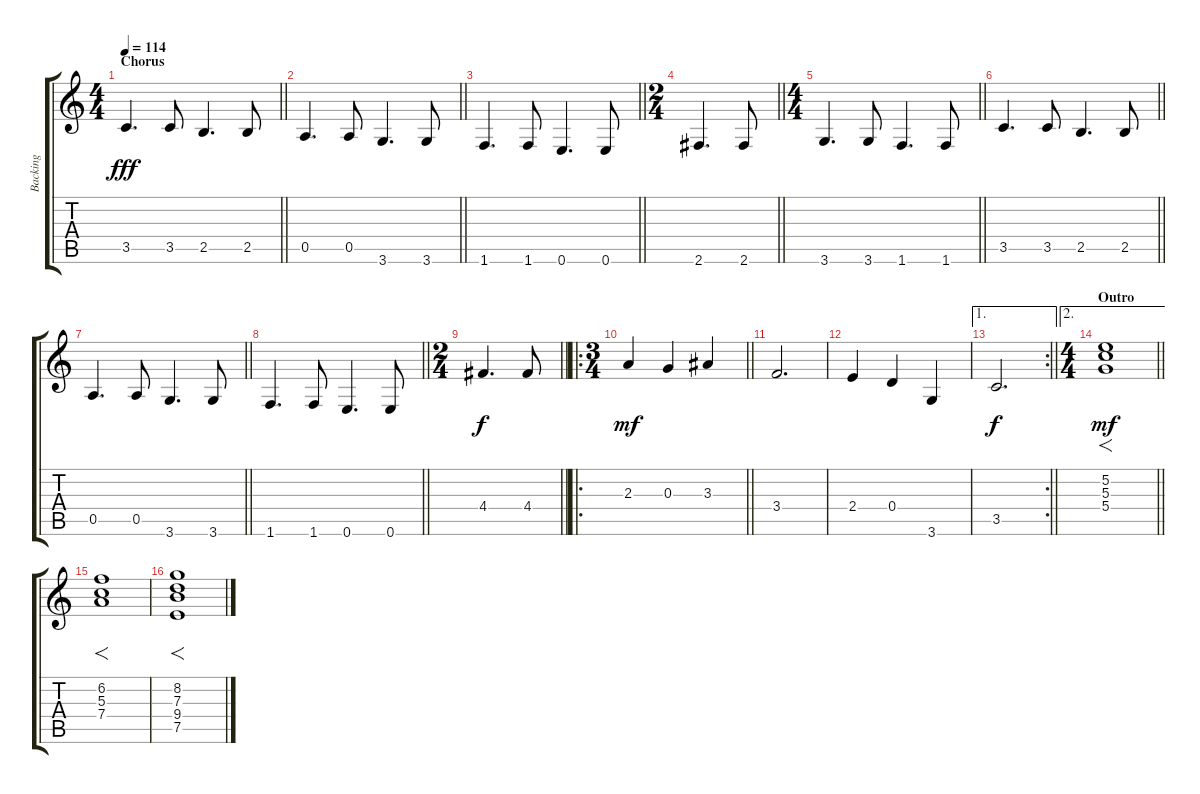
\track ("Backing" "Backing") {instrument electricguitarclean}
\staff {score tabs}
\tuning (E4 B3 G3 D3 A2 E2) {hide}
\ts (4 4)
\section ("" "Chorus")
\tempo 114
\clef g2
\barLineRight lightlight
\ks c
3.5.4{d dy fff} 3.5.8 2.5.4{d} 2.5.8 |
\barLineRight lightlight
0.5.4{d} 0.5.8 3.6.4{d} 3.6.8 |
\barLineRight lightlight
1.6.4{d} 1.6.8 0.6.4{d} 0.6.8 |
\ts (2 4)
\barLineRight lightlight
2.6.4{d} 2.6.8 |
\ts (4 4)
\barLineRight lightlight
3.6.4{d} 3.6.8 1.6.4{d} 1.6.8 |
\barLineRight lightlight
3.5.4{d} 3.5.8 2.5.4{d} 2.5.8 |
\barLineRight lightlight
0.5.4{d} 0.5.8 3.6.4{d} 3.6.8 |
\barLineRight lightlight
1.6.4{d} 1.6.8 0.6.4{d} 0.6.8 |
\ts (2 4)
\barLineRight lightlight
4.4.4{d dy f} 4.4.8 |
\ro
\ts (3 4)
\barLineRight lightlight
2.3.4{dy mf} 0.3.4 3.3.4 |
3.4.2{d} |
2.4.4 0.4.4 3.6.4 |
\ae 1
\rc 2
\barLineRight lightlight
3.5.2{d dy f} |
\ae 2
\ts (4 4)
\section ("" "Outro")
\barLineRight lightlight
(5.2 5.3 5.4).1{f dy mf} |
(6.2 5.3 7.4).1{f} |
(8.2 7.3 9.4 7.5).1{f}
